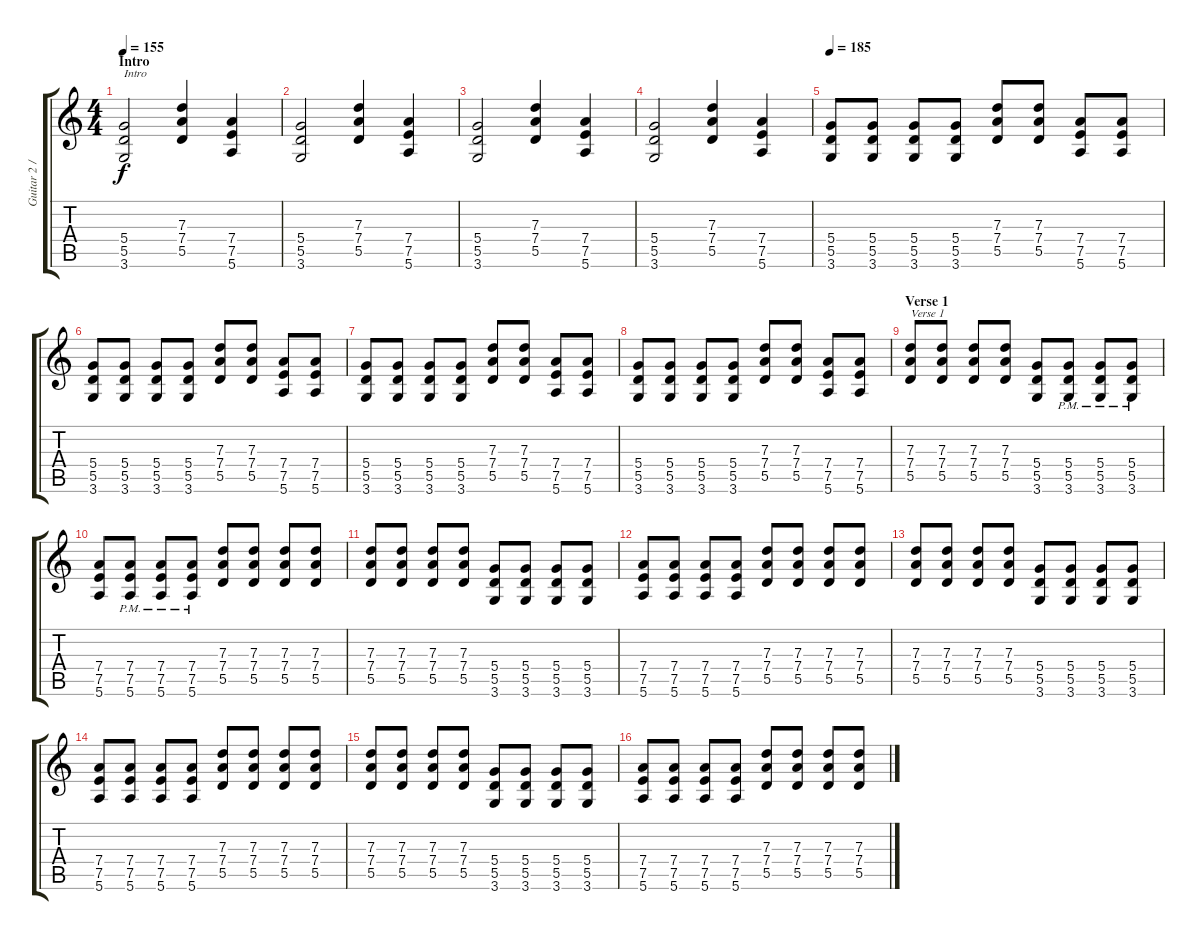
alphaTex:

\track ("Guitar 2 / Lars" "Guitar 2 /") {instrument distortionguitar}
\staff {score tabs}
\tuning (E4 B3 G3 D3 A2 E2) {hide}
\ts (4 4)
\section ("" "Intro")
\tempo 155
\clef g2
\ks c
(5.4 5.5 3.6).2{txt "Intro" dy f instrument distortionguitar} (7.3 7.4 5.5).4 (7.4 7.5 5.6).4 |
(5.4 5.5 3.6).2 (7.3 7.4 5.5).4 (7.4 7.5 5.6).4 |
(5.4 5.5 3.6).2 (7.3 7.4 5.5).4 (7.4 7.5 5.6).4 |
(5.4 5.5 3.6).2 (7.3 7.4 5.5).4 (7.4 7.5 5.6).4 |
\tempo 185
(5.4 5.5 3.6).8 (5.4 5.5 3.6).8 (5.4 5.5 3.6).8 (5.4 5.5 3.6).8 (7.3 7.4 5.5).8 (7.3 7.4 5.5).8 (7.4 7.5 5.6).8 (7.4 7.5 5.6).8 |
(5.4 5.5 3.6).8 (5.4 5.5 3.6).8 (5.4 5.5 3.6).8 (5.4 5.5 3.6).8 (7.3 7.4 5.5).8 (7.3 7.4 5.5).8 (7.4 7.5 5.6).8 (7.4 7.5 5.6).8 |
(5.4 5.5 3.6).8 (5.4 5.5 3.6).8 (5.4 5.5 3.6).8 (5.4 5.5 3.6).8 (7.3 7.4 5.5).8 (7.3 7.4 5.5).8 (7.4 7.5 5.6).8 (7.4 7.5 5.6).8 |
(5.4 5.5 3.6).8 (5.4 5.5 3.6).8 (5.4 5.5 3.6).8 (5.4 5.5 3.6).8 (7.3 7.4 5.5).8 (7.3 7.4 5.5).8 (7.4 7.5 5.6).8 (7.4 7.5 5.6).8 |
\section ("" "Verse 1")
(7.3 7.4 5.5).8{txt "Verse 1" volume 8} (7.3 7.4 5.5).8 (7.3 7.4 5.5).8 (7.3 7.4 5.5).8 (5.4 5.5 3.6).8 (5.4{pm} 5.5{pm} 3.6{pm}).8 (5.4{pm} 5.5{pm} 3.6{pm}).8 (5.4{pm} 5.5{pm} 3.6{pm}).8 |
(7.4 7.5 5.6).8 (7.4{pm} 7.5{pm} 5.6{pm}).8 (7.4{pm} 7.5{pm} 5.6{pm}).8 (7.4{pm} 7.5{pm} 5.6{pm}).8 (7.3 7.4 5.5).8 (7.3 7.4 5.5).8 (7.3 7.4 5.5).8 (7.3 7.4 5.5).8 |
(7.3 7.4 5.5).8 (7.3 7.4 5.5).8 (7.3 7.4 5.5).8 (7.3 7.4 5.5).8 (5.4 5.5 3.6).8 (5.4 5.5 3.6).8 (5.4 5.5 3.6).8 (5.4 5.5 3.6).8 |
(7.4 7.5 5.6).8 (7.4 7.5 5.6).8 (7.4 7.5 5.6).8 (7.4 7.5 5.6).8 (7.3 7.4 5.5).8 (7.3 7.4 5.5).8 (7.3 7.4 5.5).8 (7.3 7.4 5.5).8 |
(7.3 7.4 5.5).8 (7.3 7.4 5.5).8 (7.3 7.4 5.5).8 (7.3 7.4 5.5).8 (5.4 5.5 3.6).8 (5.4 5.5 3.6).8 (5.4 5.5 3.6).8 (5.4 5.5 3.6).8 |
(7.4 7.5 5.6).8 (7.4 7.5 5.6).8 (7.4 7.5 5.6).8 (7.4 7.5 5.6).8 (7.3 7.4 5.5).8 (7.3 7.4 5.5).8 (7.3 7.4 5.5).8 (7.3 7.4 5.5).8 |
(7.3 7.4 5.5).8 (7.3 7.4 5.5).8 (7.3 7.4 5.5).8 (7.3 7.4 5.5).8 (5.4 5.5 3.6).8 (5.4 5.5 3.6).8 (5.4 5.5 3.6).8 (5.4 5.5 3.6).8 |
(7.4 7.5 5.6).8 (7.4 7.5 5.6).8 (7.4 7.5 5.6).8 (7.4 7.5 5.6).8 (7.3 7.4 5.5).8 (7.3 7.4 5.5).8 (7.3 7.4 5.5).8 (7.3 7.4 5.5).8
